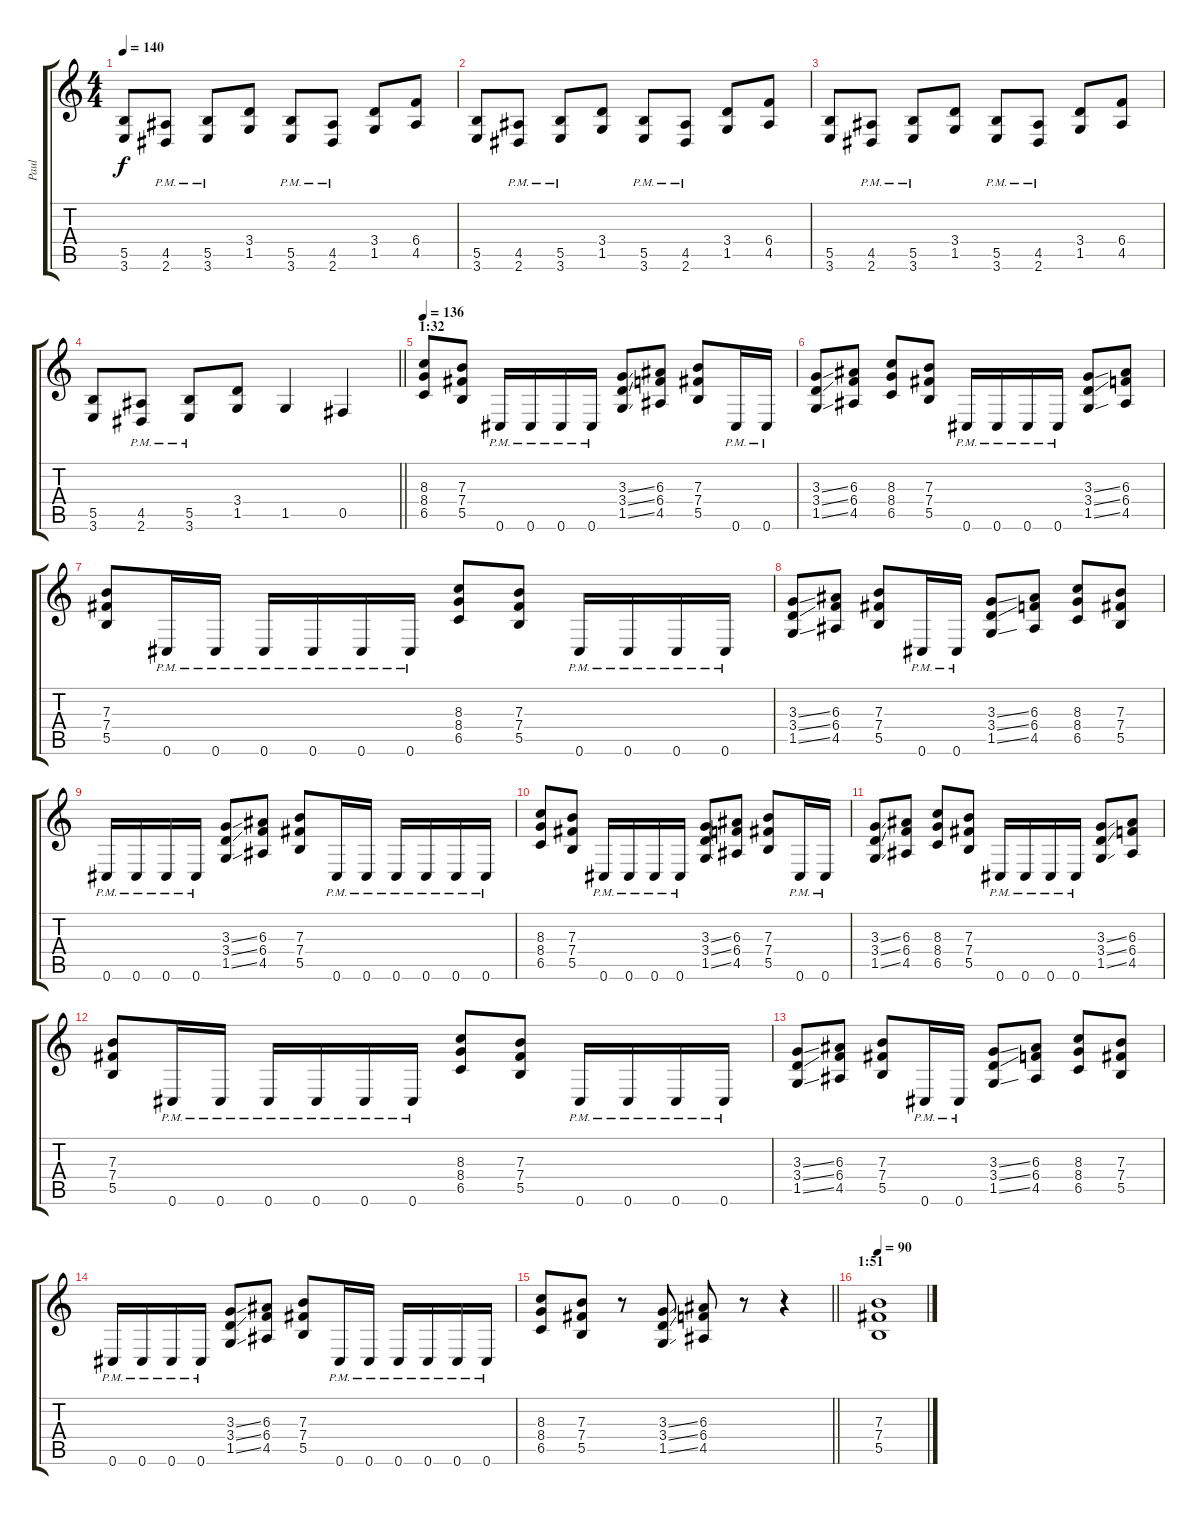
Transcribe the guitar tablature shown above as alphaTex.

\track ("Paul" "Paul") {instrument distortionguitar}
\staff {score tabs}
\tuning (Db4 Ab3 E3 B2 Gb2 Db2) {hide}
\ts (4 4)
\tempo 140
\clef g2
\ks c
(5.5 3.6).8{dy f} (4.5{pm} 2.6{pm}).8 (5.5{pm} 3.6{pm}).8 (3.4 1.5).8 (5.5{pm} 3.6{pm}).8 (4.5{pm} 2.6{pm}).8 (3.4 1.5).8 (6.4 4.5).8 |
(5.5 3.6).8 (4.5{pm} 2.6{pm}).8 (5.5{pm} 3.6{pm}).8 (3.4 1.5).8 (5.5{pm} 3.6{pm}).8 (4.5{pm} 2.6{pm}).8 (3.4 1.5).8 (6.4 4.5).8 |
(5.5 3.6).8 (4.5{pm} 2.6{pm}).8 (5.5{pm} 3.6{pm}).8 (3.4 1.5).8 (5.5{pm} 3.6{pm}).8 (4.5{pm} 2.6{pm}).8 (3.4 1.5).8 (6.4 4.5).8 |
\barLineRight lightlight
(5.5 3.6).8 (4.5{pm} 2.6{pm}).8 (5.5{pm} 3.6).8 (3.4 1.5).8 1.5.4 0.5.4 |
\section ("" "1:32")
\tempo 136
(8.3 8.4 6.5).8 (7.3 7.4 5.5).8 0.6{pm}.16 0.6{pm}.16 0.6{pm}.16 0.6{pm}.16 (3.3{ss} 3.4{ss} 1.5{ss}).8 (6.3 6.4 4.5).8 (7.3 7.4 5.5).8 0.6{pm}.16 0.6{pm}.16 |
(3.3{ss} 3.4{ss} 1.5{ss}).8 (6.3 6.4 4.5).8 (8.3 8.4 6.5).8 (7.3 7.4 5.5).8 0.6{pm}.16 0.6{pm}.16 0.6{pm}.16 0.6{pm}.16 (3.3{ss} 3.4{ss} 1.5{ss}).8 (6.3 6.4 4.5).8 |
(7.3 7.4 5.5).8 0.6{pm}.16 0.6{pm}.16 0.6{pm}.16 0.6{pm}.16 0.6{pm}.16 0.6{pm}.16 (8.3 8.4 6.5).8 (7.3 7.4 5.5).8 0.6{pm}.16 0.6{pm}.16 0.6{pm}.16 0.6{pm}.16 |
(3.3{ss} 3.4{ss} 1.5{ss}).8 (6.3 6.4 4.5).8 (7.3 7.4 5.5).8 0.6{pm}.16 0.6{pm}.16 (3.3{ss} 3.4{ss} 1.5{ss}).8 (6.3 6.4 4.5).8 (8.3 8.4 6.5).8 (7.3 7.4 5.5).8 |
0.6{pm}.16 0.6{pm}.16 0.6{pm}.16 0.6{pm}.16 (3.3{ss} 3.4{ss} 1.5{ss}).8 (6.3 6.4 4.5).8 (7.3 7.4 5.5).8 0.6{pm}.16 0.6{pm}.16 0.6{pm}.16 0.6{pm}.16 0.6{pm}.16 0.6{pm}.16 |
(8.3 8.4 6.5).8 (7.3 7.4 5.5).8 0.6{pm}.16 0.6{pm}.16 0.6{pm}.16 0.6{pm}.16 (3.3{ss} 3.4{ss} 1.5{ss}).8 (6.3 6.4 4.5).8 (7.3 7.4 5.5).8 0.6{pm}.16 0.6{pm}.16 |
(3.3{ss} 3.4{ss} 1.5{ss}).8 (6.3 6.4 4.5).8 (8.3 8.4 6.5).8 (7.3 7.4 5.5).8 0.6{pm}.16 0.6{pm}.16 0.6{pm}.16 0.6{pm}.16 (3.3{ss} 3.4{ss} 1.5{ss}).8 (6.3 6.4 4.5).8 |
(7.3 7.4 5.5).8 0.6{pm}.16 0.6{pm}.16 0.6{pm}.16 0.6{pm}.16 0.6{pm}.16 0.6{pm}.16 (8.3 8.4 6.5).8 (7.3 7.4 5.5).8 0.6{pm}.16 0.6{pm}.16 0.6{pm}.16 0.6{pm}.16 |
(3.3{ss} 3.4{ss} 1.5{ss}).8 (6.3 6.4 4.5).8 (7.3 7.4 5.5).8 0.6{pm}.16 0.6{pm}.16 (3.3{ss} 3.4{ss} 1.5{ss}).8 (6.3 6.4 4.5).8 (8.3 8.4 6.5).8 (7.3 7.4 5.5).8 |
0.6{pm}.16 0.6{pm}.16 0.6{pm}.16 0.6{pm}.16 (3.3{ss} 3.4{ss} 1.5{ss}).8 (6.3 6.4 4.5).8 (7.3 7.4 5.5).8 0.6{pm}.16 0.6{pm}.16 0.6{pm}.16 0.6{pm}.16 0.6{pm}.16 0.6{pm}.16 |
\barLineRight lightlight
(8.3 8.4 6.5).8 (7.3 7.4 5.5).8 r.8 (3.3{ss} 3.4{ss} 1.5{ss}).8 (6.3 6.4 4.5).8 r.8 r.4 |
\section ("" "1:51")
\tempo 90
(7.3 7.4 5.5).1{volume 0}
